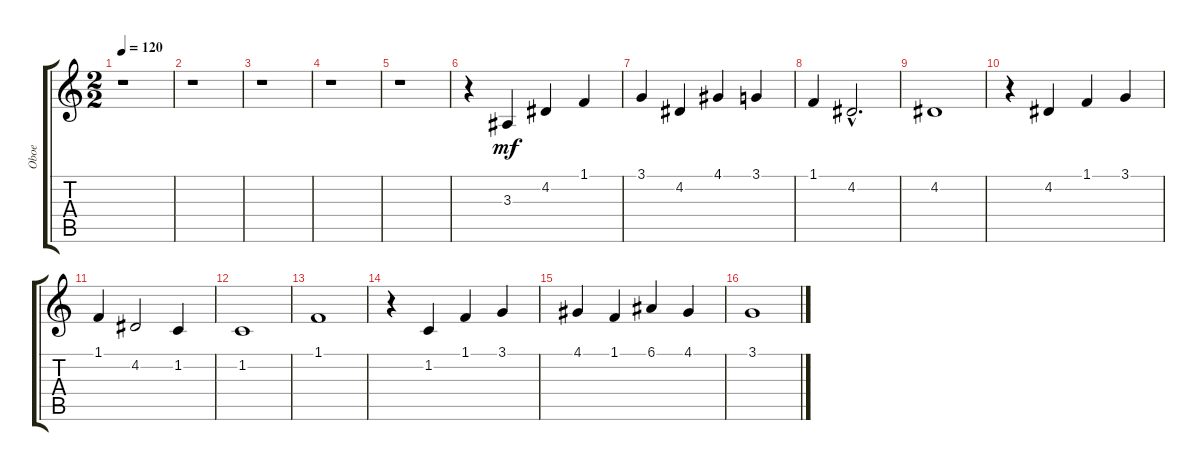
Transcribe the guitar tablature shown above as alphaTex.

\track ("Oboe" "Oboe") {instrument oboe}
\staff {score tabs}
\tuning (E4 B3 G3 D3 A2 E2) {hide}
\ts (2 2)
\tempo 120
\clef g2
\ks c
r.1{dy mf instrument oboe} |
r.1 |
r.1 |
r.1 |
r.1 |
r.4 3.3.4 4.2.4 1.1.4 |
3.1.4 4.2.4 4.1.4 3.1.4 |
1.1.4 4.2{hac}.2{d} |
4.2.1 |
r.4 4.2.4 1.1.4 3.1.4 |
1.1.4 4.2.2 1.2.4 |
1.2.1 |
1.1.1 |
r.4 1.2.4 1.1.4 3.1.4 |
4.1.4 1.1.4 6.1.4 4.1.4 |
3.1.1
